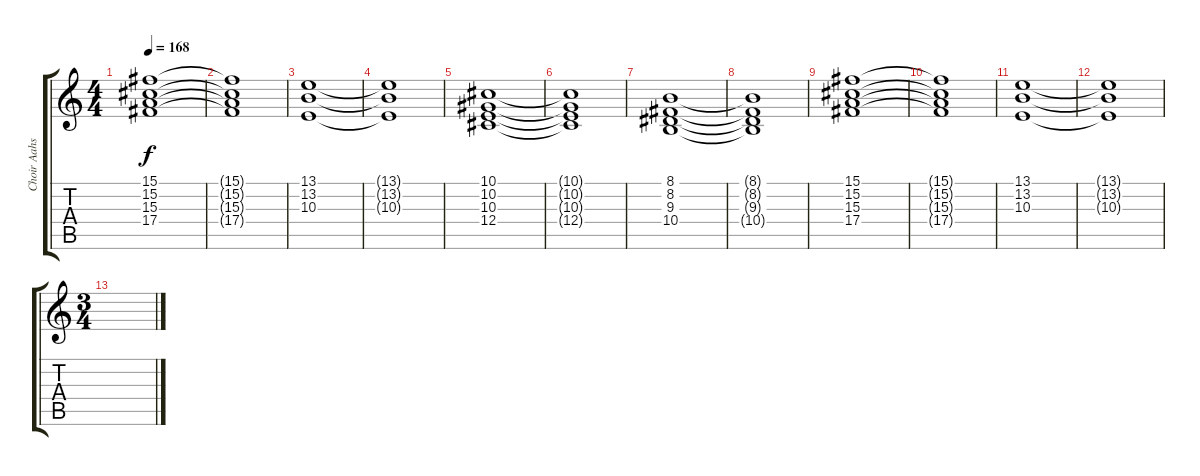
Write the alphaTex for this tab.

\track ("Choir Aahs" "Choir Aahs") {instrument choiraahs}
\staff {score tabs}
\tuning (Eb4 Bb3 Gb3 Db3 Ab2 Eb2) {hide}
\ts (4 4)
\tempo 168
\clef g2
\ks c
(15.1 15.2 15.3 17.4).1{dy f} |
(15.1{t} 15.2{t} 15.3{t} 17.4{t}).1 |
(13.1 13.2 10.3).1 |
(13.1{t} 13.2{t} 10.3{t}).1 |
(10.1 10.2 10.3 12.4).1 |
(10.1{t} 10.2{t} 10.3{t} 12.4{t}).1 |
(8.1 8.2 9.3 10.4).1 |
(8.1{t} 8.2{t} 9.3{t} 10.4{t}).1 |
(15.1 15.2 15.3 17.4).1 |
(15.1{t} 15.2{t} 15.3{t} 17.4{t}).1 |
(13.1 13.2 10.3).1 |
(13.1{t} 13.2{t} 10.3{t}).1 |
\ts (3 4)
